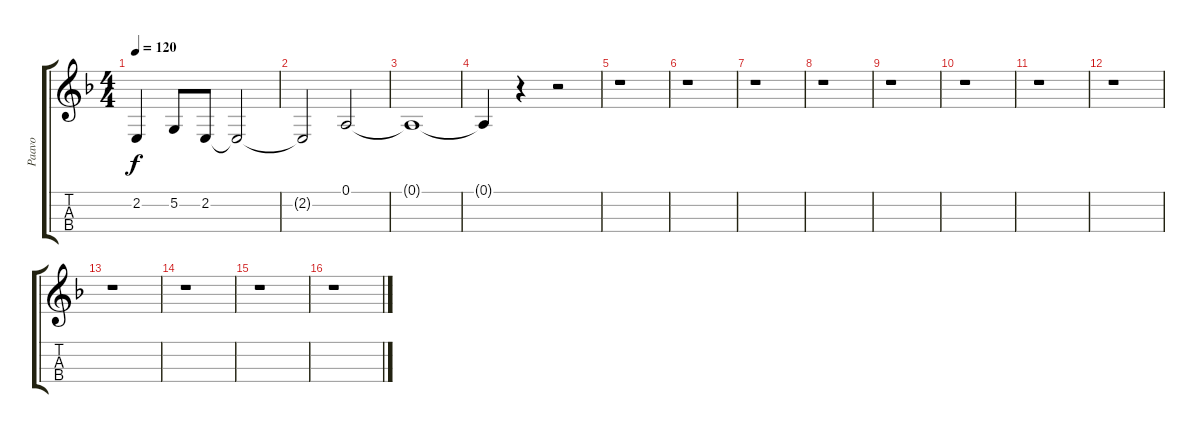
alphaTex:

\track ("Paavo" "Paavo") {instrument cello}
\staff {score tabs}
\tuning (A3 D3 G2 C2) {hide}
\ts (4 4)
\tempo 120
\clef g2
\ks f
2.2.4{dy f} 5.2.8 2.2.8 2.2{t}.2 |
2.2{t}.2 0.1.2 |
0.1{t}.1 |
0.1{t}.4 r.4 r.2 |
r.1 |
r.1 |
r.1 |
r.1 |
r.1 |
r.1 |
r.1 |
r.1 |
r.1 |
r.1 |
r.1 |
r.1
